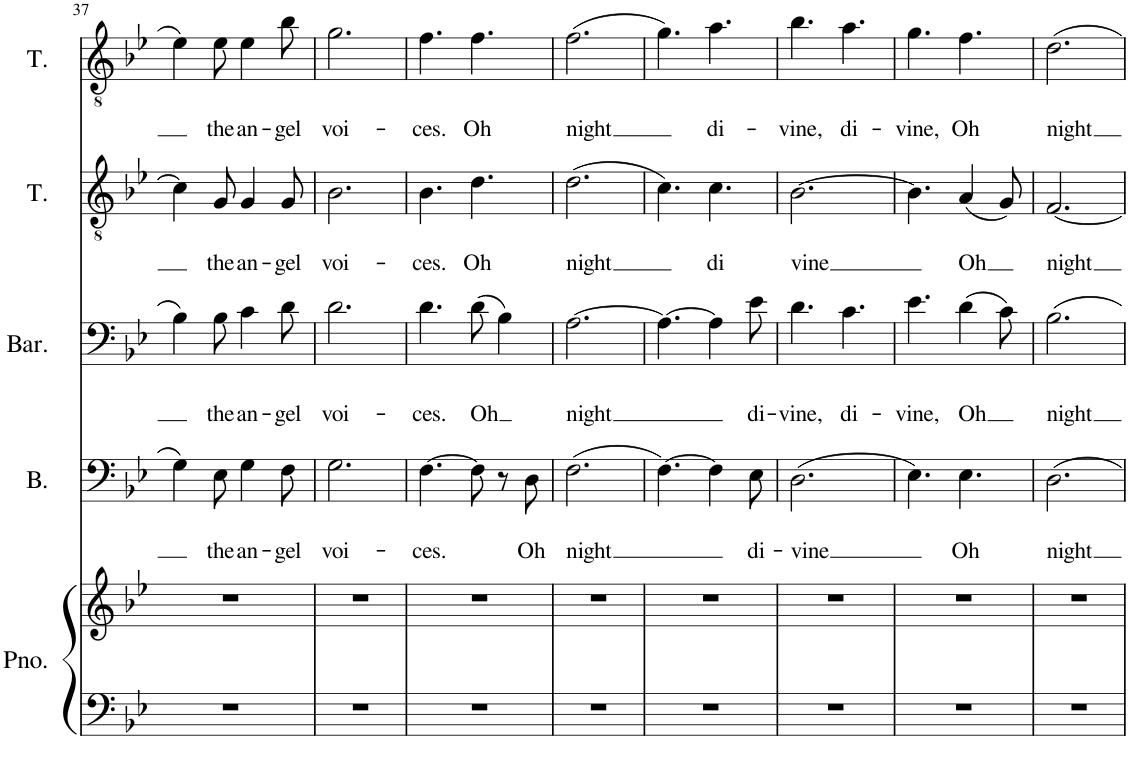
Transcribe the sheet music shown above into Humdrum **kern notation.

**kern	**kern	**kern	**text	**text	**kern	**text	**text	**kern	**text	**text	**kern	**text	**text
*part5	*part5	*part4	*part4	*part4	*part3	*part3	*part3	*part2	*part2	*part2	*part1	*part1	*part1
*staff6	*staff5	*staff4	*staff4	*staff4	*staff3	*staff3	*staff3	*staff2	*staff2	*staff2	*staff1	*staff1	*staff1
*I"Piano	*	*I"Bass	*	*	*I"Baritone	*	*	*I"Tenor	*	*	*I"Tenor	*	*
*I'Pno.	*	*I'B.	*	*	*I'Bar.	*	*	*I'T.	*	*	*I'T.	*	*
!!LO:PB:g=z
*clefF4	*clefG2	*clefF4	*	*	*clefF4	*	*	*clefGv2	*	*	*clefGv2	*	*
*k[b-e-]	*k[b-e-]	*k[b-e-]	*	*	*k[b-e-]	*	*	*k[b-e-]	*	*	*k[b-e-]	*	*
*M6/8	*M6/8	*M6/8	*	*	*M6/8	*	*	*M6/8	*	*	*M6/8	*	*
=37	=37	=37	=37	=37	=37	=37	=37	=37	=37	=37	=37	=37	=37
2.r	2.r	4G\	.	.	4B-\	.	.	4c\]	.	.	4e-\	.	.
!	!	!	!	!LO:LY:b	!	!	!LO:LY:b	!	!	!LO:LY:b	!	!	!LO:LY:b
.	.	8E-\	.	the	8B-\	.	the	8G/	.	the	8e-\	.	the
!	!	!	!	!LO:LY:b	!	!	!LO:LY:b	!	!	!LO:LY:b	!	!	!LO:LY:b
.	.	4G\	.	an-	4c\	.	an-	4G/	.	an-	4e-\	.	an-
!	!	!	!	!LO:LY:b	!	!	!LO:LY:b	!	!	!LO:LY:b	!	!	!LO:LY:b
.	.	8F\	.	-gel	8d\	.	-gel	8G/	.	-gel	8b-\	.	-gel
=38	=38	=38	=38	=38	=38	=38	=38	=38	=38	=38	=38	=38	=38
!	!	!	!	!LO:LY:b	!	!	!LO:LY:b	!	!	!LO:LY:b	!	!	!LO:LY:b
2.r	2.r	2.G\	.	voi-	2.d\	.	voi-	2.B-\	.	voi-	2.g\	.	voi-
=39	=39	=39	=39	=39	=39	=39	=39	=39	=39	=39	=39	=39	=39
!	!	!	!	!LO:LY:b	!	!	!LO:LY:b	!	!	!LO:LY:b	!	!	!LO:LY:b
2.r	2.r	[4.F\	.	-ces.	4.d\	.	-ces.	4.B-\	.	-ces.	4.f\	.	-ces.
!	!	!	!	!	!	!	!LO:LY:b	!	!	!LO:LY:b	!	!	!LO:LY:b
.	.	8F\]	.	.	(8d\	.	Oh	4.d\	.	Oh	4.f\	.	Oh
.	.	8r	.	.	4B-\)	.	.	.	.	.	.	.	.
!	!	!	!	!LO:LY:b	!	!	!	!	!	!	!	!	!
.	.	8D\	.	Oh	.	.	.	.	.	.	.	.	.
=40	=40	=40	=40	=40	=40	=40	=40	=40	=40	=40	=40	=40	=40
!	!	!	!	!LO:LY:b	!	!	!LO:LY:b	!	!	!LO:LY:b	!	!	!LO:LY:b
2.r	2.r	(2.F\	.	night	[2.A\	.	night	(2.d\	.	night	(2.f\	.	night
=41	=41	=41	=41	=41	=41	=41	=41	=41	=41	=41	=41	=41	=41
2.r	2.r	[4.F\)	.	.	4.A\_	.	.	4.c\)	.	.	4.g\)	.	.
!	!	!	!	!	!	!	!	!	!	!LO:LY:b	!	!	!LO:LY:b
.	.	4F\]	.	.	4A\]	.	.	4.c\	.	di	4.a\	.	di-
!	!	!	!	!LO:LY:b	!	!	!LO:LY:b	!	!	!	!	!	!
.	.	8E-\	.	di-	8e-\	.	di-	.	.	.	.	.	.
=42	=42	=42	=42	=42	=42	=42	=42	=42	=42	=42	=42	=42	=42
!	!	!	!	!LO:LY:b	!	!	!LO:LY:b	!	!	!LO:LY:b	!	!	!LO:LY:b
2.r	2.r	(2.D\	.	-vine	4.d\	.	-vine,	[2.B-\	.	vine	4.b-\	.	-vine,
!	!	!	!	!	!	!	!LO:LY:b	!	!	!	!	!	!LO:LY:b
.	.	.	.	.	4.c\	.	di-	.	.	.	4.a\	.	di-
=43	=43	=43	=43	=43	=43	=43	=43	=43	=43	=43	=43	=43	=43
!	!	!	!	!	!	!	!LO:LY:b	!	!	!	!	!	!LO:LY:b
2.r	2.r	4.E-\)	.	.	4.e-\	.	-vine,	4.B-\]	.	.	4.g\	.	-vine,
!	!	!	!	!LO:LY:b	!	!	!LO:LY:b	!	!	!LO:LY:b	!	!	!LO:LY:b
.	.	4.E-\	.	Oh	(4d\	.	Oh	(4A/	.	Oh	4.f\	.	Oh
.	.	.	.	.	8c\)	.	.	8G/)	.	.	.	.	.
=44	=44	=44	=44	=44	=44	=44	=44	=44	=44	=44	=44	=44	=44
!	!	!	!	!LO:LY:b	!	!	!LO:LY:b	!	!	!LO:LY:b	!	!	!LO:LY:b
2.r	2.r	2.D\	.	night	2.B-\	.	night	[2.F/	.	night	2.d\	.	night
=	=	=	=	=	=	=	=	=	=	=	=	=	=
*-	*-	*-	*-	*-	*-	*-	*-	*-	*-	*-	*-	*-	*-
